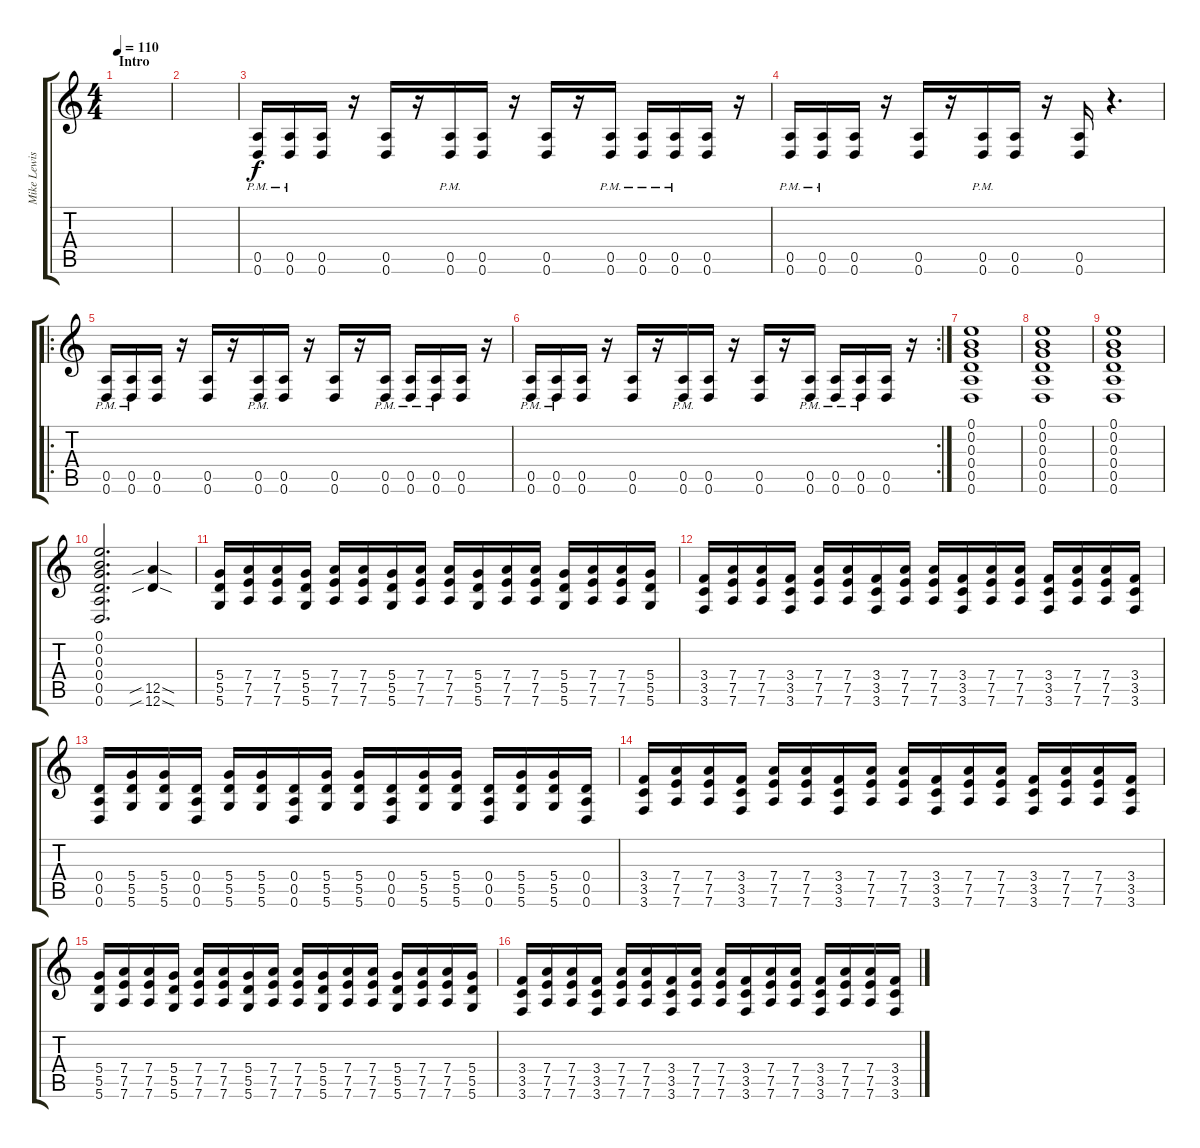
\track ("Mike Lewis | Rhythm" "Mike Lewis") {instrument overdrivenguitar}
\staff {score tabs}
\tuning (E4 B3 G3 D3 A2 D2) {hide}
\ts (4 4)
\section ("" "Intro")
\tempo 110
\clef g2
\ks c
|
|
(0.5{pm} 0.6{pm}).16{volume 13} (0.5{pm} 0.6{pm}).16 (0.5 0.6).16 r.16 (0.5 0.6).16 r.16 (0.5{pm} 0.6{pm}).16 (0.5 0.6).16 r.16 (0.5 0.6).16 r.16 (0.5{pm} 0.6{pm}).16 (0.5{pm} 0.6{pm}).16 (0.5{pm} 0.6{pm}).16 (0.5 0.6).16 r.16 |
(0.5{pm} 0.6{pm}).16 (0.5{pm} 0.6{pm}).16 (0.5 0.6).16 r.16 (0.5 0.6).16 r.16 (0.5{pm} 0.6{pm}).16 (0.5 0.6).16 r.16 (0.5 0.6).16 r.4{d} |
\ro
(0.5{pm} 0.6{pm}).16 (0.5{pm} 0.6{pm}).16 (0.5 0.6).16 r.16 (0.5 0.6).16 r.16 (0.5{pm} 0.6{pm}).16 (0.5 0.6).16 r.16 (0.5 0.6).16 r.16 (0.5{pm} 0.6{pm}).16 (0.5{pm} 0.6{pm}).16 (0.5{pm} 0.6{pm}).16 (0.5 0.6).16 r.16 |
\rc 2
(0.5{pm} 0.6{pm}).16 (0.5{pm} 0.6{pm}).16 (0.5 0.6).16 r.16 (0.5 0.6).16 r.16 (0.5{pm} 0.6{pm}).16 (0.5 0.6).16 r.16 (0.5 0.6).16 r.16 (0.5{pm} 0.6{pm}).16 (0.5{pm} 0.6{pm}).16 (0.5{pm} 0.6{pm}).16 (0.5 0.6).16 r.16 |
(0.1 0.2 0.3 0.4 0.5 0.6).1 |
(0.1 0.2 0.3 0.4 0.5 0.6).1 |
(0.1 0.2 0.3 0.4 0.5 0.6).1 |
(0.1 0.2 0.3 0.4 0.5 0.6).2{d} (12.5{sib sod} 12.6{sib sod}).4 |
(5.4 5.5 5.6).16 (7.4 7.5 7.6).16 (7.4 7.5 7.6).16 (5.4 5.5 5.6).16 (7.4 7.5 7.6).16 (7.4 7.5 7.6).16 (5.4 5.5 5.6).16 (7.4 7.5 7.6).16 (7.4 7.5 7.6).16 (5.4 5.5 5.6).16 (7.4 7.5 7.6).16 (7.4 7.5 7.6).16 (5.4 5.5 5.6).16 (7.4 7.5 7.6).16 (7.4 7.5 7.6).16 (5.4 5.5 5.6).16 |
(3.4 3.5 3.6).16 (7.4 7.5 7.6).16 (7.4 7.5 7.6).16 (3.4 3.5 3.6).16 (7.4 7.5 7.6).16 (7.4 7.5 7.6).16 (3.4 3.5 3.6).16 (7.4 7.5 7.6).16 (7.4 7.5 7.6).16 (3.4 3.5 3.6).16 (7.4 7.5 7.6).16 (7.4 7.5 7.6).16 (3.4 3.5 3.6).16 (7.4 7.5 7.6).16 (7.4 7.5 7.6).16 (3.4 3.5 3.6).16 |
(0.4 0.5 0.6).16 (5.4 5.5 5.6).16 (5.4 5.5 5.6).16 (0.4 0.5 0.6).16 (5.4 5.5 5.6).16 (5.4 5.5 5.6).16 (0.4 0.5 0.6).16 (5.4 5.5 5.6).16 (5.4 5.5 5.6).16 (0.4 0.5 0.6).16 (5.4 5.5 5.6).16 (5.4 5.5 5.6).16 (0.4 0.5 0.6).16 (5.4 5.5 5.6).16 (5.4 5.5 5.6).16 (0.4 0.5 0.6).16 |
(3.4 3.5 3.6).16 (7.4 7.5 7.6).16 (7.4 7.5 7.6).16 (3.4 3.5 3.6).16 (7.4 7.5 7.6).16 (7.4 7.5 7.6).16 (3.4 3.5 3.6).16 (7.4 7.5 7.6).16 (7.4 7.5 7.6).16 (3.4 3.5 3.6).16 (7.4 7.5 7.6).16 (7.4 7.5 7.6).16 (3.4 3.5 3.6).16 (7.4 7.5 7.6).16 (7.4 7.5 7.6).16 (3.4 3.5 3.6).16 |
(5.4 5.5 5.6).16 (7.4 7.5 7.6).16 (7.4 7.5 7.6).16 (5.4 5.5 5.6).16 (7.4 7.5 7.6).16 (7.4 7.5 7.6).16 (5.4 5.5 5.6).16 (7.4 7.5 7.6).16 (7.4 7.5 7.6).16 (5.4 5.5 5.6).16 (7.4 7.5 7.6).16 (7.4 7.5 7.6).16 (5.4 5.5 5.6).16 (7.4 7.5 7.6).16 (7.4 7.5 7.6).16 (5.4 5.5 5.6).16 |
(3.4 3.5 3.6).16 (7.4 7.5 7.6).16 (7.4 7.5 7.6).16 (3.4 3.5 3.6).16 (7.4 7.5 7.6).16 (7.4 7.5 7.6).16 (3.4 3.5 3.6).16 (7.4 7.5 7.6).16 (7.4 7.5 7.6).16 (3.4 3.5 3.6).16 (7.4 7.5 7.6).16 (7.4 7.5 7.6).16 (3.4 3.5 3.6).16 (7.4 7.5 7.6).16 (7.4 7.5 7.6).16 (3.4 3.5 3.6).16
